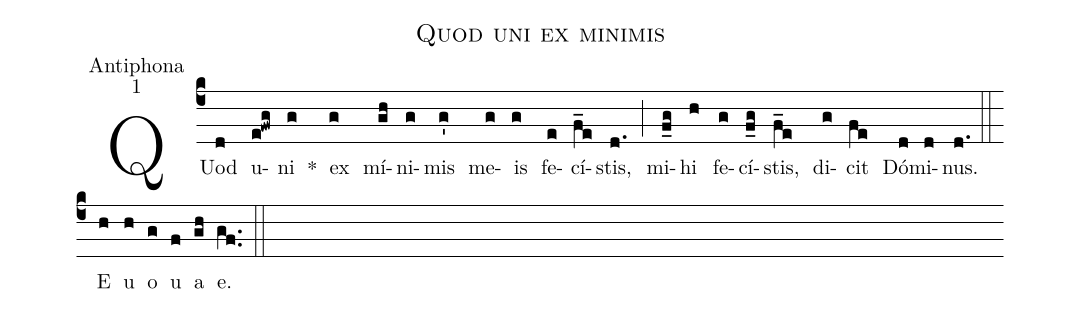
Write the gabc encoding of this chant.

name:Quod uni ex minimis;
office-part:Antiphona;
mode:1;
%%
(c4) QUod(d) u(e!fwg)ni(g) *() ex(g) mí(gh)ni(g)mis(g') me(g)is(g) fe(e)cí(f_e)stis,(d.) (;) mi(f_g)hi(h) fe(g)cí(f_g)stis,(f_e) di(g)cit(fe) Dó(d)mi(d)nus.(d.) (::) <eu>E(h) u(h) o(g) u(f) a(gh) e.</eu>(gf..) (::)
